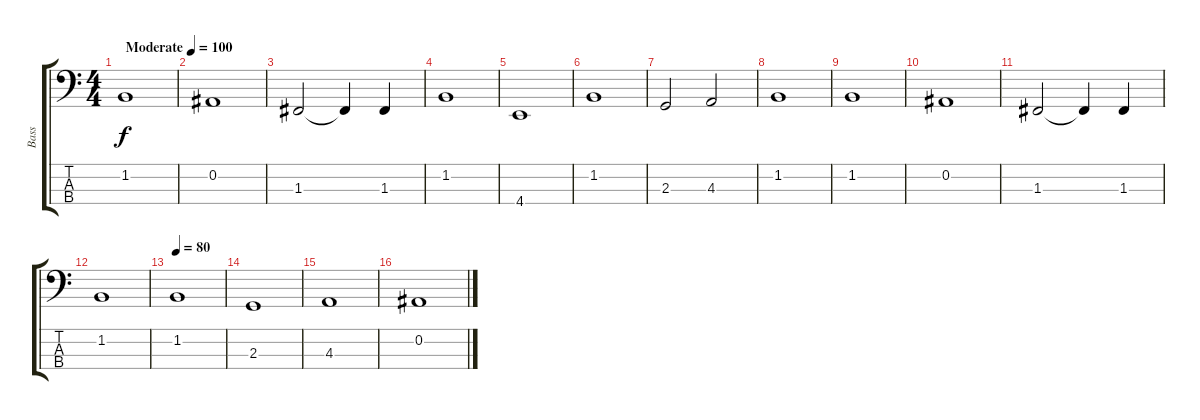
\track ("Bass" "Bass") {instrument electricbassfinger}
\staff {score tabs}
\tuning (Eb2 Bb1 F1 C1) {hide}
\ts (4 4)
\tempo (100 "Moderate")
\clef f4
\ks c
1.2.1{dy f instrument electricbassfinger} |
0.2.1 |
1.3.2 1.3{t}.4 1.3.4 |
1.2.1 |
4.4.1 |
1.2.1 |
2.3.2 4.3.2 |
1.2.1 |
1.2.1 |
0.2.1 |
1.3.2 1.3{t}.4 1.3.4 |
1.2.1 |
\tempo 80
1.2.1 |
2.3.1 |
4.3.1 |
0.2.1
